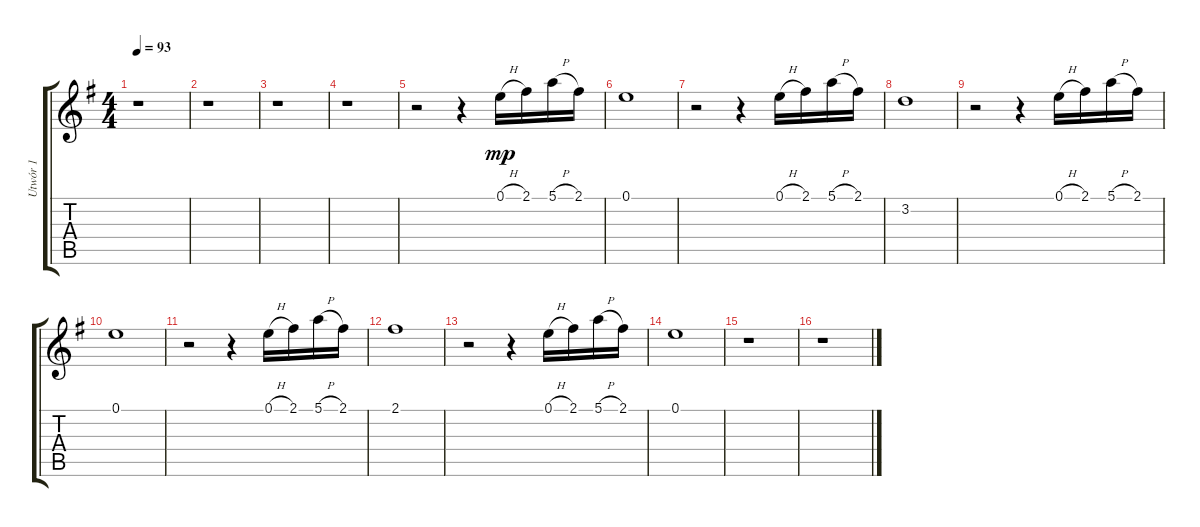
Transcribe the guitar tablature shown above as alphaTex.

\track ("Utwór 1" "Utwór 1") {instrument overdrivenguitar}
\staff {score tabs}
\tuning (E4 B3 G3 D3 A2 E2) {hide}
\ts (4 4)
\tempo 93
\clef g2
\ks eminor
r.1{dy mp} |
r.1 |
r.1 |
r.1 |
r.2 r.4 0.1{h}.16 2.1.16 5.1{h}.16 2.1.16 |
0.1.1 |
r.2 r.4 0.1{h}.16 2.1.16 5.1{h}.16 2.1.16 |
3.2.1 |
r.2 r.4 0.1{h}.16 2.1.16 5.1{h}.16 2.1.16 |
0.1.1 |
r.2 r.4 0.1{h}.16 2.1.16 5.1{h}.16 2.1.16 |
2.1.1 |
r.2 r.4 0.1{h}.16 2.1.16 5.1{h}.16 2.1.16 |
0.1.1 |
r.1 |
r.1
